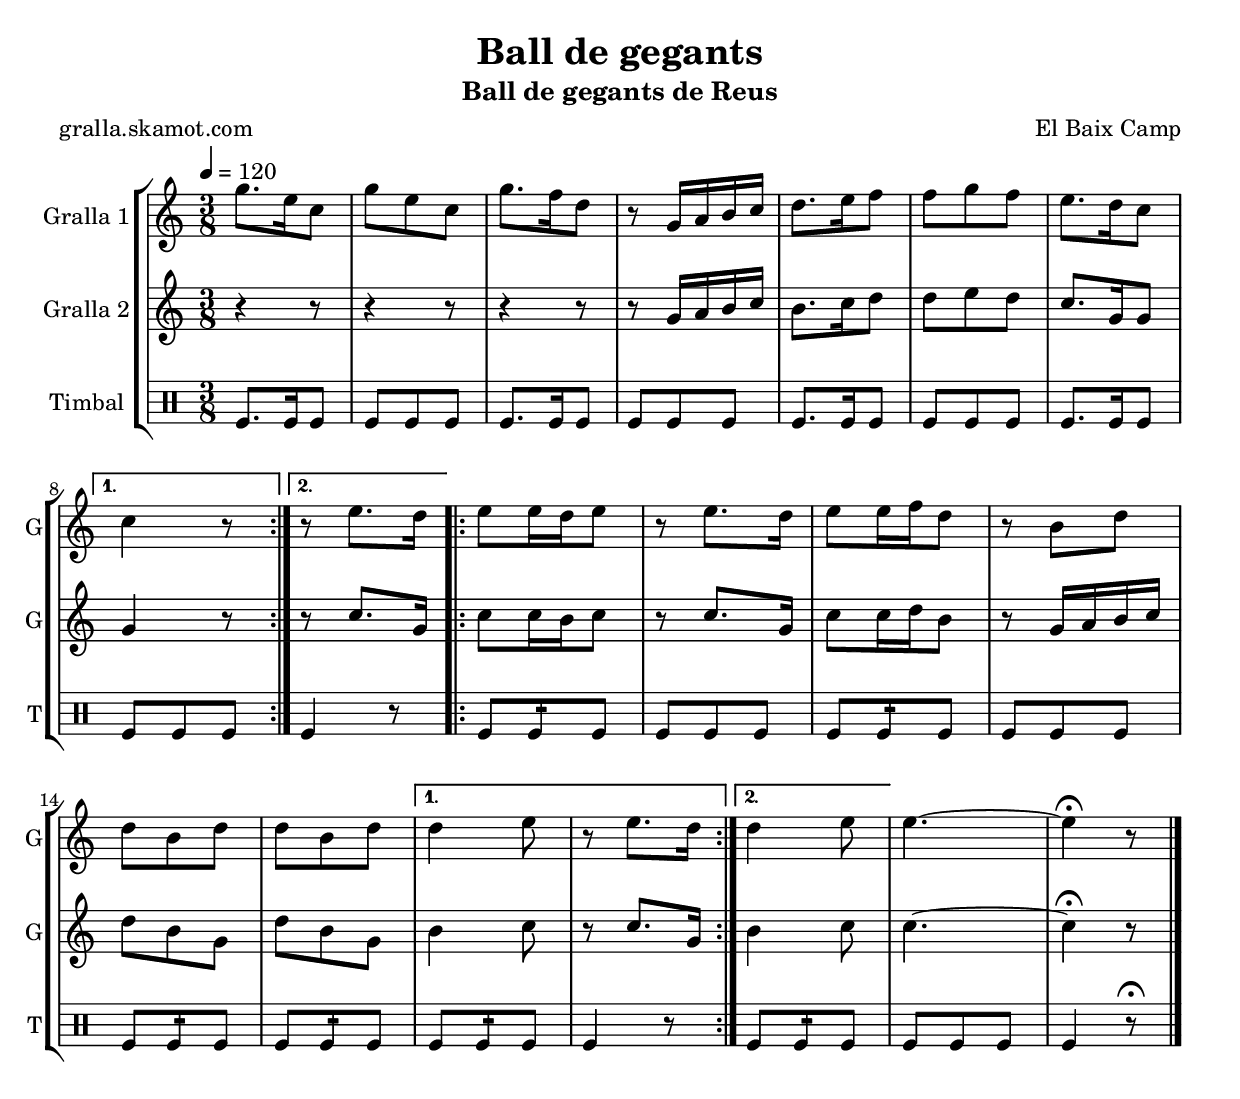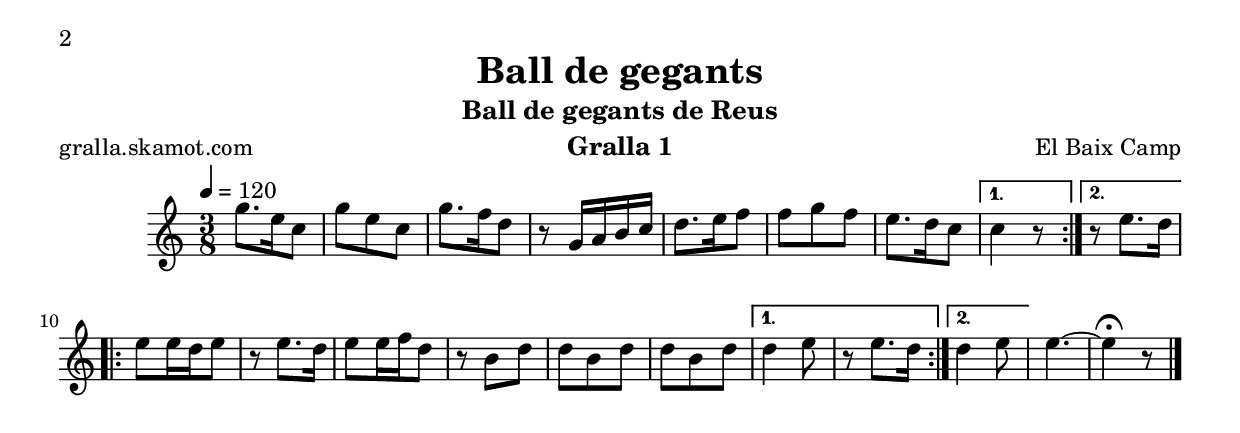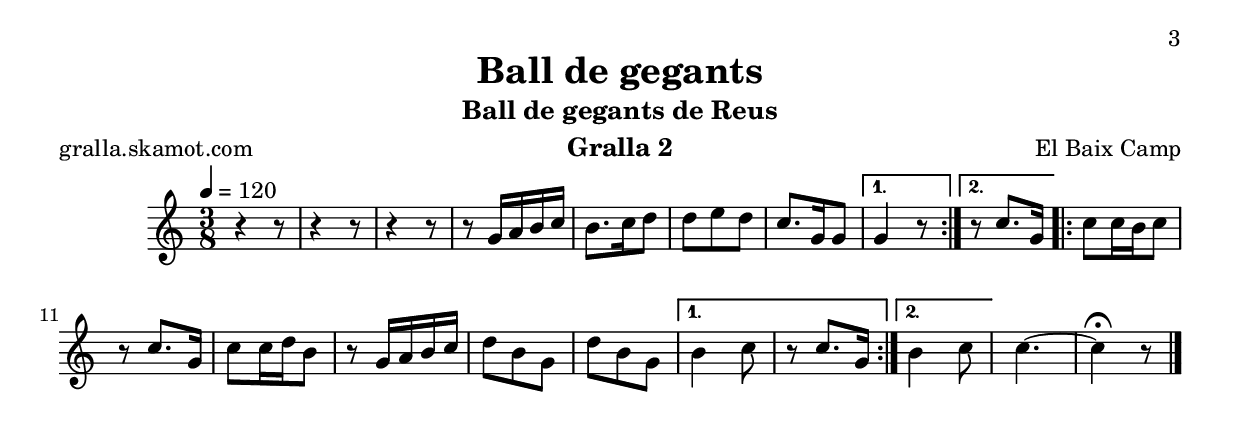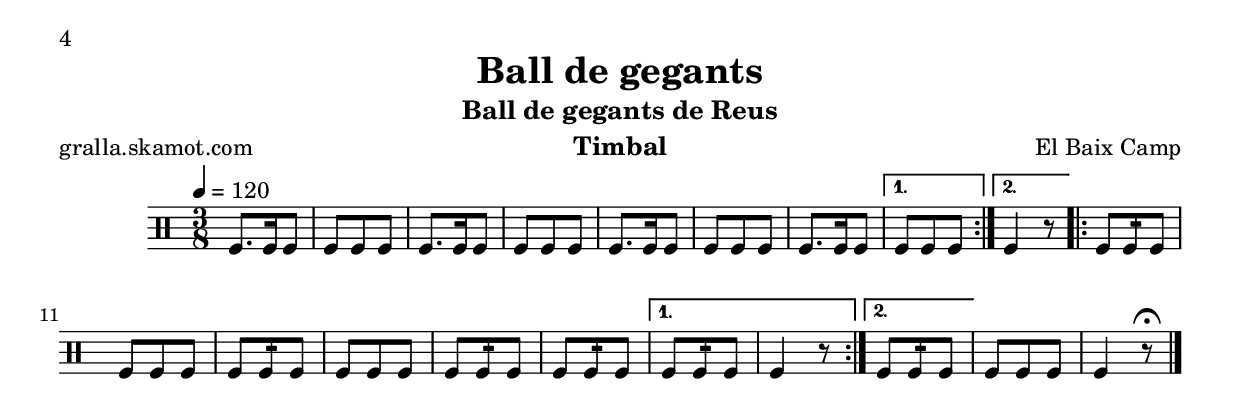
\version "2.16.2"

\header {
  dedication=""
  title="Ball de gegants"
  subtitle="Ball de gegants de Reus"
  subsubtitle=""
  poet="gralla.skamot.com"
  meter=""
  piece=""
  composer="El Baix Camp"
  arranger=""
  opus=""
  instrument=""
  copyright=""
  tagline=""
}

liniaroAa =
\relative g''
{
  \tempo 4=120
  \clef treble
  \key c \major
  \time 3/8
  \repeat volta 2 { g8. e16 c8  |
  g'8 e c  |
  g'8. f16 d8  |
  r8 g,16 a b c  |
  %05
  d8. e16 f8  |
  f8 g f  |
  e8. d16 c8 }
  \alternative { { c4 r8 }
  { r8 e8. d16 } }
  %10
  \repeat volta 2 {
  e8 e16 d e8  |
  r8 e8. d16  |
  e8 e16 f d8  |
  r8 b d  |
  d8 b d  |
  %15
  d8 b d }
  \alternative { { d4 e8  |
  r8 e8. d16 }
  { d4 e8 } }
  e4. ~  |
  %20
  e4 \fermata r8  \bar "|."
}

liniaroAb =
\relative g'
{
  \tempo 4=120
  \clef treble
  \key c \major
  \time 3/8
  \repeat volta 2 { r4 r8  |
  r4 r8  |
  r4 r8  |
  r8 g16 a b c  |
  %05
  b8. c16 d8  |
  d8 e d  |
  c8. g16 g8 }
  \alternative { { g4 r8 }
  { r8 c8. g16 } }
  %10
  \repeat volta 2 {
  c8 c16 b c8  |
  r8 c8. g16  |
  c8 c16 d b8  |
  r8 g16 a b c  |
  d8 b g  |
  %15
  d'8 b g }
  \alternative { { b4 c8  |
  r8 c8. g16 }
  { b4 c8 } }
  c4. ~  |
  %20
  c4 \fermata r8  \bar "|."
}

liniaroAc =
\drummode
{
  \tempo 4=120
  \time 3/8
  \repeat volta 2 { tomfl8. tomfl16 tomfl8  |
  tomfl8 tomfl tomfl  |
  tomfl8. tomfl16 tomfl8  |
  tomfl8 tomfl tomfl  |
  %05
  tomfl8. tomfl16 tomfl8  |
  tomfl8 tomfl tomfl  |
  tomfl8. tomfl16 tomfl8 }
  \alternative { { tomfl8 tomfl tomfl }
  { tomfl4 r8 } }
  %10
  \repeat volta 2 {
  tomfl8 tomfl:16 tomfl  |
  tomfl8 tomfl tomfl  |
  tomfl8 tomfl:16 tomfl  |
  tomfl8 tomfl tomfl  |
  tomfl8 tomfl:16 tomfl  |
  %15
  tomfl8 tomfl:16 tomfl }
  \alternative { { tomfl8 tomfl:16 tomfl  |
  tomfl4 r8 }
  { tomfl8 tomfl:16 tomfl } }
  tomfl8 tomfl tomfl  |
  %20
  tomfl4 r8 \fermata  \bar "|."
}

\bookpart {
  \score {
    \new StaffGroup {
      \override Score.RehearsalMark.self-alignment-X = #LEFT
      <<
        \new Staff \with {instrumentName = #"Gralla 1" shortInstrumentName = #"G"} \liniaroAa
        \new Staff \with {instrumentName = #"Gralla 2" shortInstrumentName = #"G"} \liniaroAb
        \new DrumStaff \with {instrumentName = #"Timbal" shortInstrumentName = #"T"} \liniaroAc
      >>
    }
    \layout {}
  }
  \score { \unfoldRepeats
    \new StaffGroup {
      \override Score.RehearsalMark.self-alignment-X = #LEFT
      <<
        \new Staff \with {instrumentName = #"Gralla 1" shortInstrumentName = #"G"} \liniaroAa
        \new Staff \with {instrumentName = #"Gralla 2" shortInstrumentName = #"G"} \liniaroAb
        \new DrumStaff \with {instrumentName = #"Timbal" shortInstrumentName = #"T"} \liniaroAc
      >>
    }
    \midi {
      \set Staff.midiInstrument = "oboe"
      \set DrumStaff.midiInstrument = "drums"
    }
  }
}

\bookpart {
  \header {instrument="Gralla 1"}
  \score {
    \new StaffGroup {
      \override Score.RehearsalMark.self-alignment-X = #LEFT
      <<
        \new Staff \liniaroAa
      >>
    }
    \layout {}
  }
  \score { \unfoldRepeats
    \new StaffGroup {
      \override Score.RehearsalMark.self-alignment-X = #LEFT
      <<
        \new Staff \liniaroAa
      >>
    }
    \midi {
      \set Staff.midiInstrument = "oboe"
      \set DrumStaff.midiInstrument = "drums"
    }
  }
}

\bookpart {
  \header {instrument="Gralla 2"}
  \score {
    \new StaffGroup {
      \override Score.RehearsalMark.self-alignment-X = #LEFT
      <<
        \new Staff \liniaroAb
      >>
    }
    \layout {}
  }
  \score { \unfoldRepeats
    \new StaffGroup {
      \override Score.RehearsalMark.self-alignment-X = #LEFT
      <<
        \new Staff \liniaroAb
      >>
    }
    \midi {
      \set Staff.midiInstrument = "oboe"
      \set DrumStaff.midiInstrument = "drums"
    }
  }
}

\bookpart {
  \header {instrument="Timbal"}
  \score {
    \new StaffGroup {
      \override Score.RehearsalMark.self-alignment-X = #LEFT
      <<
        \new DrumStaff \liniaroAc
      >>
    }
    \layout {}
  }
  \score { \unfoldRepeats
    \new StaffGroup {
      \override Score.RehearsalMark.self-alignment-X = #LEFT
      <<
        \new DrumStaff \liniaroAc
      >>
    }
    \midi {
      \set Staff.midiInstrument = "oboe"
      \set DrumStaff.midiInstrument = "drums"
    }
  }
}

